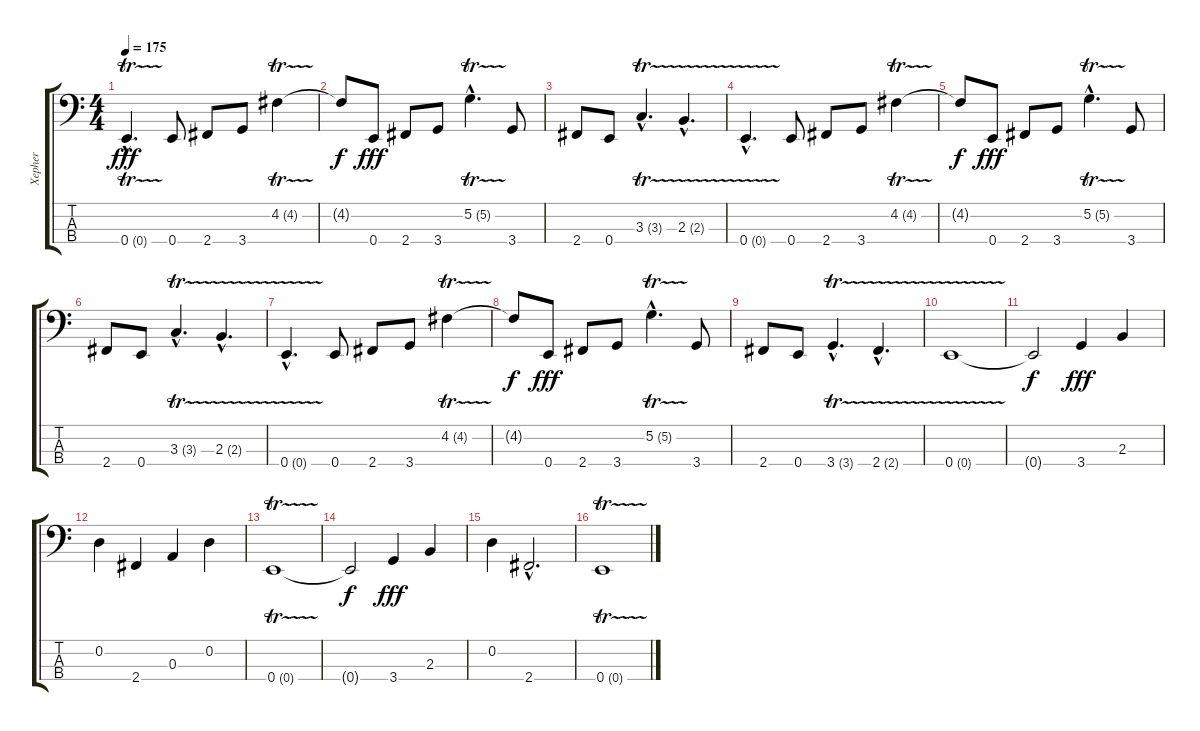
\track ("Xepher" "Xepher") {instrument electricbassfinger}
\staff {score tabs}
\tuning (G2 D2 A1 E1) {hide}
\ts (4 4)
\tempo 175
\clef f4
\ks c
0.4{tr (0 16) hac}.4{d dy fff} 0.4.8 2.4.8 3.4.8 4.2{tr (4 16)}.4 |
4.2{t}.8{dy f} 0.4.8{dy fff} 2.4.8 3.4.8 5.2{tr (5 16) hac}.4{d} 3.4.8 |
2.4.8 0.4.8 3.3{tr (3 16) hac}.4{d} 2.3{tr (2 16) hac}.4{d} |
0.4{tr (0 16) hac}.4{d} 0.4.8 2.4.8 3.4.8 4.2{tr (4 16)}.4 |
4.2{t}.8{dy f} 0.4.8{dy fff} 2.4.8 3.4.8 5.2{tr (5 16) hac}.4{d} 3.4.8 |
2.4.8 0.4.8 3.3{tr (3 16) hac}.4{d} 2.3{tr (2 16) hac}.4{d} |
0.4{tr (0 16) hac}.4{d} 0.4.8 2.4.8 3.4.8 4.2{tr (4 16)}.4 |
4.2{t}.8{dy f} 0.4.8{dy fff} 2.4.8 3.4.8 5.2{tr (5 16) hac}.4{d} 3.4.8 |
2.4.8 0.4.8 3.4{tr (3 16) hac}.4{d} 2.4{tr (2 16) hac}.4{d} |
0.4{tr (0 16)}.1 |
0.4{t}.2{dy f} 3.4.4{dy fff} 2.3.4 |
0.2.4 2.4.4 0.3.4 0.2.4 |
0.4{tr (0 16)}.1 |
0.4{t}.2{dy f} 3.4.4{dy fff} 2.3.4 |
0.2.4 2.4{hac}.2{d} |
0.4{tr (0 16)}.1
